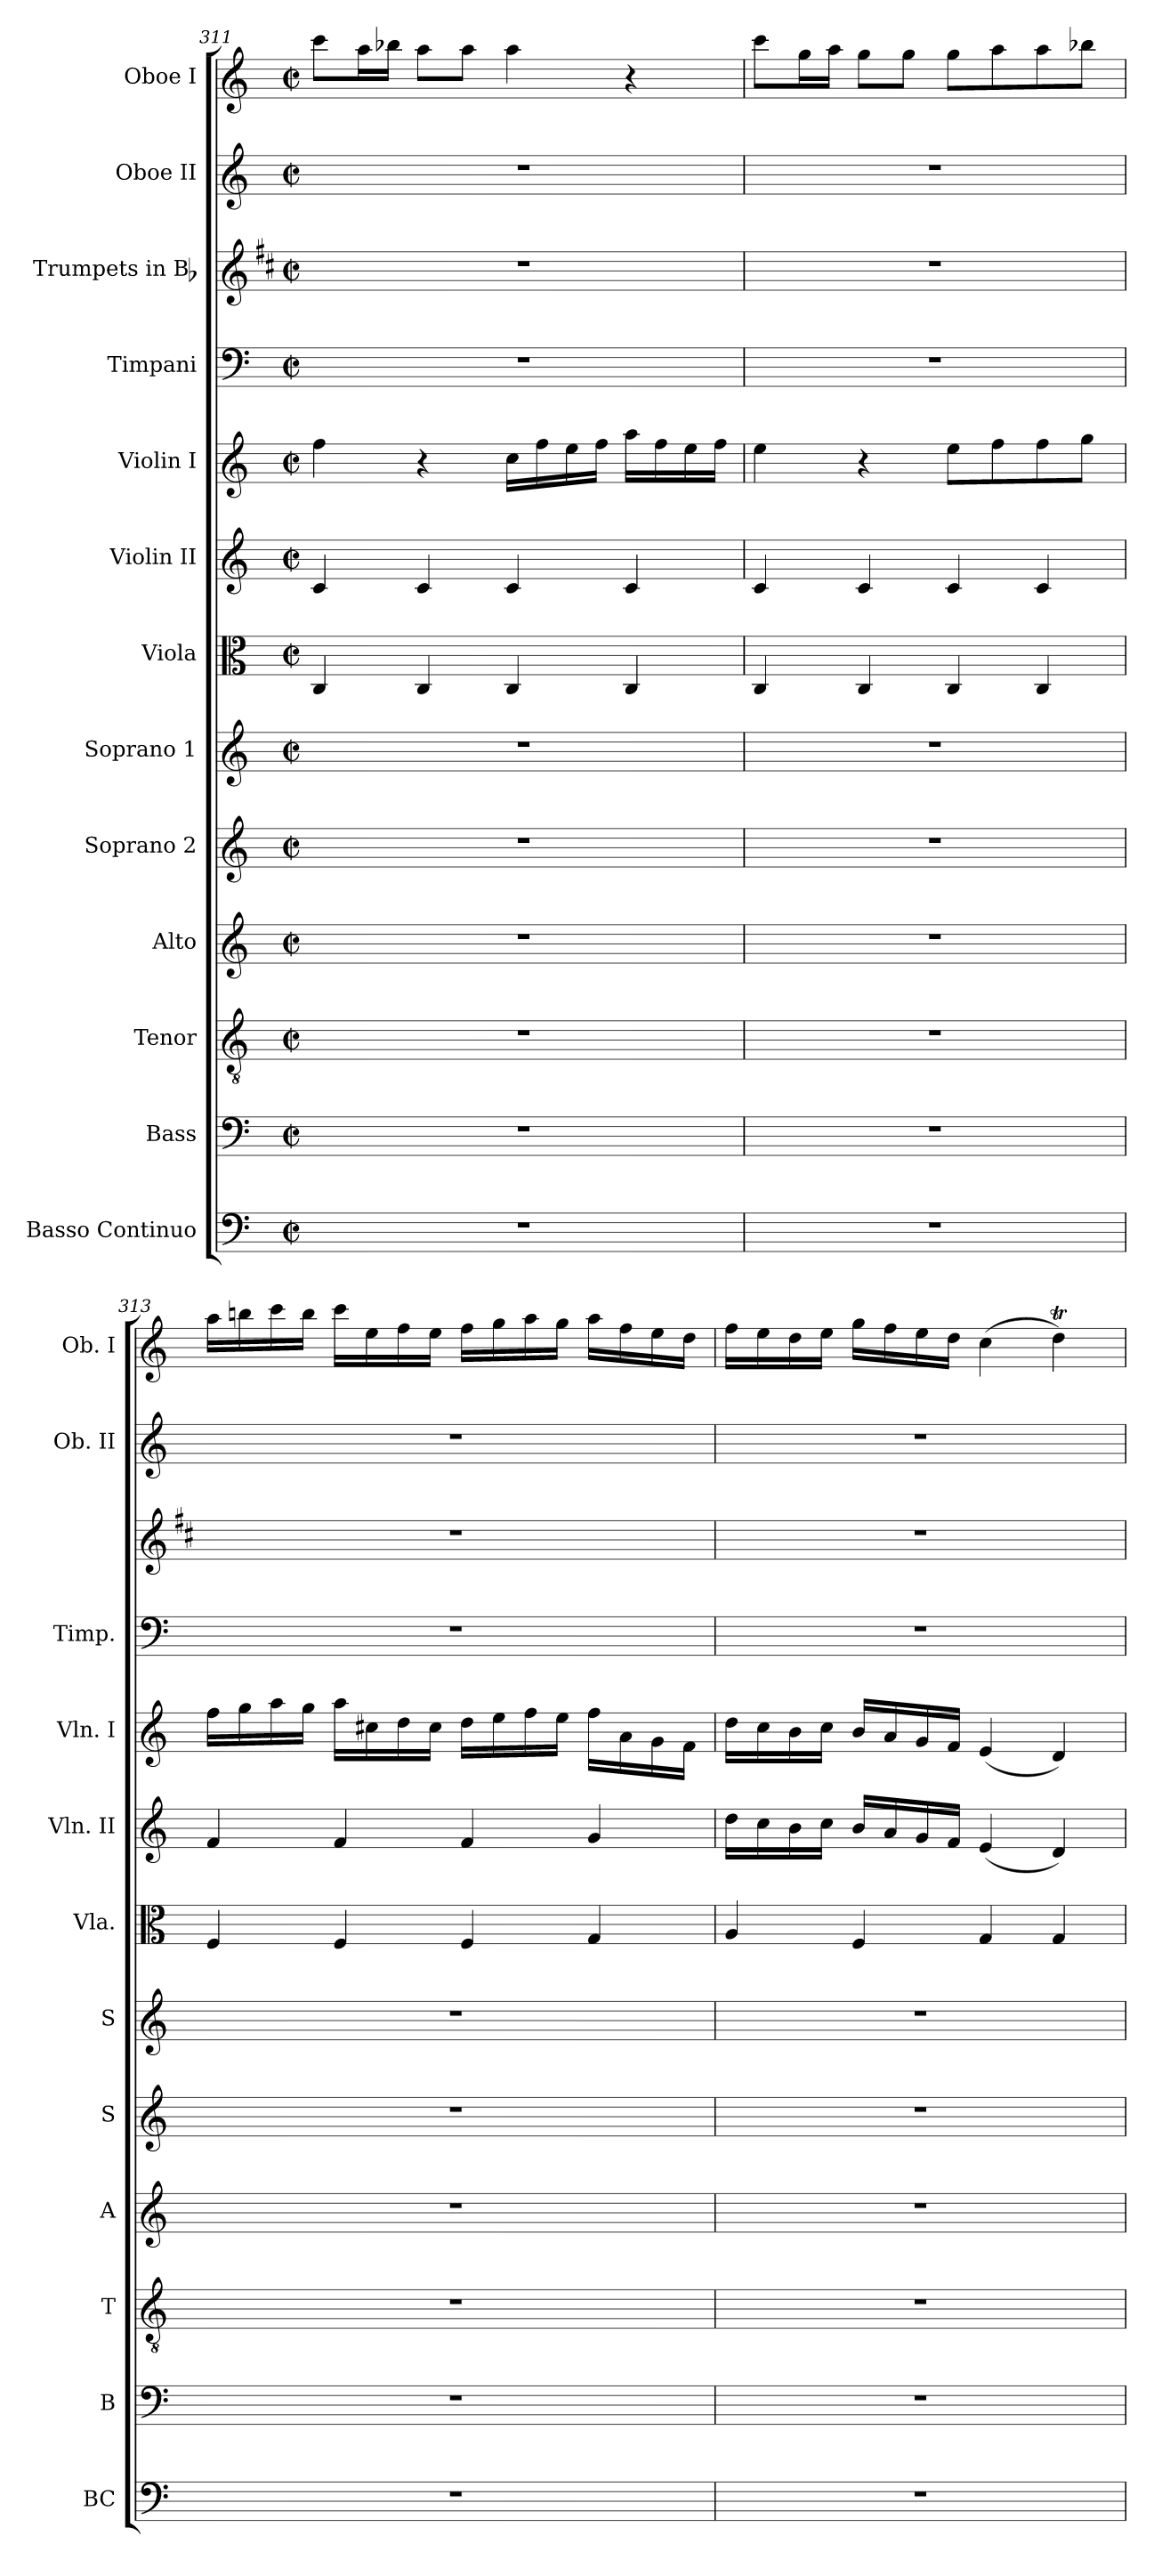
**kern	**kern	**kern	**kern	**kern	**kern	**kern	**kern	**kern	**kern	**kern	**kern	**kern
*part13	*part12	*part11	*part10	*part9	*part8	*part7	*part6	*part5	*part4	*part3	*part2	*part1
*staff13	*staff12	*staff11	*staff10	*staff9	*staff8	*staff7	*staff6	*staff5	*staff4	*staff3	*staff2	*staff1
*I"Basso Continuo	*I"Bass	*I"Tenor	*I"Alto	*I"Soprano 2	*I"Soprano 1	*I"Viola	*I"Violin II	*I"Violin I	*I"Timpani	*I"Trumpets in Bb	*I"Oboe II	*I"Oboe I
*I'BC	*I'B	*I'T	*I'A	*I'S	*I'S	*I'Vla.	*I'Vln. II	*I'Vln. I	*I'Timp.	*	*I'Ob. II	*I'Ob. I
!!LO:PB:g=z
*clefF4	*clefF4	*clefGv2	*clefG2	*clefG2	*clefG2	*clefC3	*clefG2	*clefG2	*clefF4	*clefG2	*clefG2	*clefG2
*	*	*	*	*	*	*	*	*	*	*ITrd1c2	*	*
*k[]	*k[]	*k[]	*k[]	*k[]	*k[]	*k[]	*k[]	*k[]	*k[]	*k[]	*k[]	*k[]
*C:	*C:	*C:	*C:	*C:	*C:	*C:	*C:	*C:	*C:	*C:	*C:	*C:
*M2/2	*M2/2	*M2/2	*M2/2	*M2/2	*M2/2	*M2/2	*M2/2	*M2/2	*M2/2	*M2/2	*M2/2	*M2/2
*met(c|)	*met(c|)	*met(c|)	*met(c|)	*met(c|)	*met(c|)	*met(c|)	*met(c|)	*met(c|)	*met(c|)	*met(c|)	*met(c|)	*met(c|)
=311	=311	=311	=311	=311	=311	=311	=311	=311	=311	=311	=311	=311
1r	1r	1r	1r	1r	1r	4C/	4c/	4ff\	1r	1r	1r	8ccc\L
.	.	.	.	.	.	.	.	.	.	.	.	16aa\L
.	.	.	.	.	.	.	.	.	.	.	.	16bb-X\JJ
.	.	.	.	.	.	4C/	4c/	4r	.	.	.	8aa\L
.	.	.	.	.	.	.	.	.	.	.	.	8aa\J
.	.	.	.	.	.	4C/	4c/	16cc\LL	.	.	.	4aa\
.	.	.	.	.	.	.	.	16ff\	.	.	.	.
.	.	.	.	.	.	.	.	16ee\	.	.	.	.
.	.	.	.	.	.	.	.	16ff\JJ	.	.	.	.
.	.	.	.	.	.	4C/	4c/	16aa\LL	.	.	.	4r
.	.	.	.	.	.	.	.	16ff\	.	.	.	.
.	.	.	.	.	.	.	.	16ee\	.	.	.	.
.	.	.	.	.	.	.	.	16ff\JJ	.	.	.	.
=312	=312	=312	=312	=312	=312	=312	=312	=312	=312	=312	=312	=312
1r	1r	1r	1r	1r	1r	4C/	4c/	4ee\	1r	1r	1r	8ccc\L
.	.	.	.	.	.	.	.	.	.	.	.	16gg\L
.	.	.	.	.	.	.	.	.	.	.	.	16aa\JJ
.	.	.	.	.	.	4C/	4c/	4r	.	.	.	8gg\L
.	.	.	.	.	.	.	.	.	.	.	.	8gg\J
.	.	.	.	.	.	4C/	4c/	8ee\L	.	.	.	8gg\L
.	.	.	.	.	.	.	.	8ff\	.	.	.	8aa\
.	.	.	.	.	.	4C/	4c/	8ff\	.	.	.	8aa\
.	.	.	.	.	.	.	.	8gg\J	.	.	.	8bb-X\J
=313	=313	=313	=313	=313	=313	=313	=313	=313	=313	=313	=313	=313
1r	1r	1r	1r	1r	1r	4F/	4f/	16ff\LL	1r	1r	1r	16aa\LL
.	.	.	.	.	.	.	.	16gg\	.	.	.	16bbn\
.	.	.	.	.	.	.	.	16aa\	.	.	.	16ccc\
.	.	.	.	.	.	.	.	16gg\JJ	.	.	.	16bb\JJ
.	.	.	.	.	.	4F/	4f/	16aa\LL	.	.	.	16ccc\LL
.	.	.	.	.	.	.	.	16cc#X\	.	.	.	16ee\
.	.	.	.	.	.	.	.	16dd\	.	.	.	16ff\
.	.	.	.	.	.	.	.	16cc#\JJ	.	.	.	16ee\JJ
.	.	.	.	.	.	4F/	4f/	16dd\LL	.	.	.	16ff\LL
.	.	.	.	.	.	.	.	16ee\	.	.	.	16gg\
.	.	.	.	.	.	.	.	16ff\	.	.	.	16aa\
.	.	.	.	.	.	.	.	16ee\JJ	.	.	.	16gg\JJ
.	.	.	.	.	.	4G/	4g/	16ff\LL	.	.	.	16aa\LL
.	.	.	.	.	.	.	.	16a\	.	.	.	16ff\
.	.	.	.	.	.	.	.	16g\	.	.	.	16ee\
.	.	.	.	.	.	.	.	16f\JJ	.	.	.	16dd\JJ
=314	=314	=314	=314	=314	=314	=314	=314	=314	=314	=314	=314	=314
1r	1r	1r	1r	1r	1r	4A/	16dd\LL	16dd\LL	1r	1r	1r	16ff\LL
.	.	.	.	.	.	.	16cc\	16cc\	.	.	.	16ee\
.	.	.	.	.	.	.	16b\	16b\	.	.	.	16dd\
.	.	.	.	.	.	.	16cc\JJ	16cc\JJ	.	.	.	16ee\JJ
.	.	.	.	.	.	4F/	16b/LL	16b/LL	.	.	.	16gg\LL
.	.	.	.	.	.	.	16a/	16a/	.	.	.	16ff\
.	.	.	.	.	.	.	16g/	16g/	.	.	.	16ee\
.	.	.	.	.	.	.	16f/JJ	16f/JJ	.	.	.	16dd\JJ
.	.	.	.	.	.	4G/	(<4e/	(<4e/	.	.	.	(4cc\
.	.	.	.	.	.	4G/	4d/)	4d/)	.	.	.	4ddT\)
=	=	=	=	=	=	=	=	=	=	=	=	=
*-	*-	*-	*-	*-	*-	*-	*-	*-	*-	*-	*-	*-
